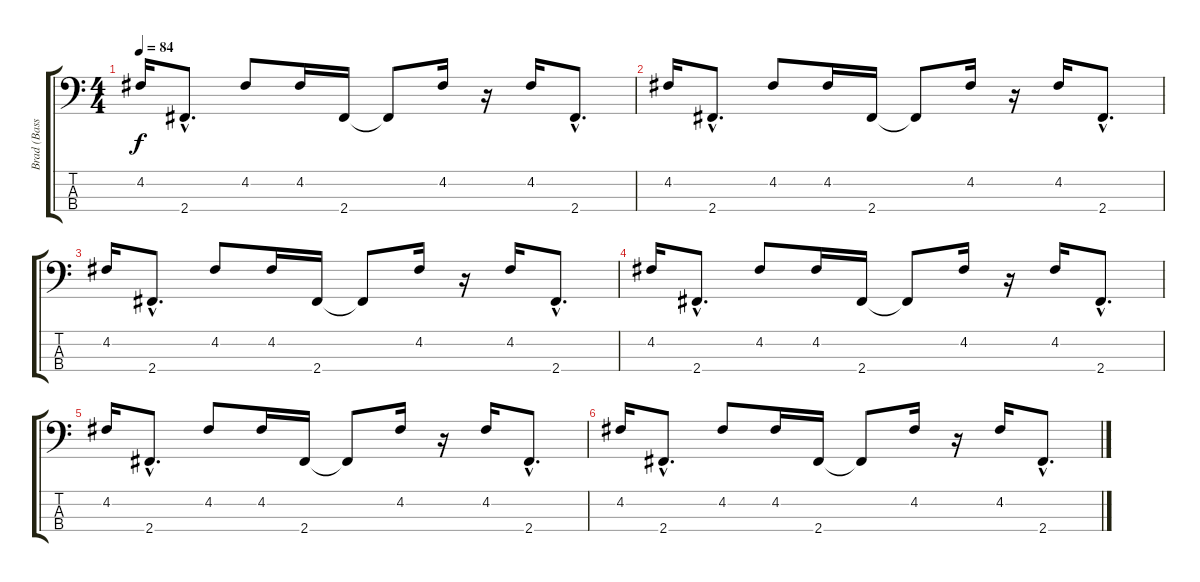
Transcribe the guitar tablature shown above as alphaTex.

\track ("Brad (Bass)" "Brad (Bass") {instrument electricbasspick}
\staff {score tabs}
\tuning (G2 D2 A1 E1) {hide}
\ts (4 4)
\tempo 84
\clef f4
\ks c
4.2.16{dy f} 2.4{hac}.8{d} 4.2.8 4.2.16 2.4.16 2.4{t}.8 4.2.16 r.16 4.2.16 2.4{hac}.8{d} |
4.2.16 2.4{hac}.8{d} 4.2.8 4.2.16 2.4.16 2.4{t}.8 4.2.16 r.16 4.2.16 2.4{hac}.8{d} |
4.2.16 2.4{hac}.8{d} 4.2.8 4.2.16 2.4.16 2.4{t}.8 4.2.16 r.16 4.2.16 2.4{hac}.8{d} |
4.2.16 2.4{hac}.8{d} 4.2.8 4.2.16 2.4.16 2.4{t}.8 4.2.16 r.16 4.2.16 2.4{hac}.8{d} |
4.2.16 2.4{hac}.8{d} 4.2.8 4.2.16 2.4.16 2.4{t}.8 4.2.16 r.16 4.2.16 2.4{hac}.8{d} |
4.2.16 2.4{hac}.8{d} 4.2.8 4.2.16 2.4.16 2.4{t}.8 4.2.16 r.16 4.2.16 2.4{hac}.8{d}
